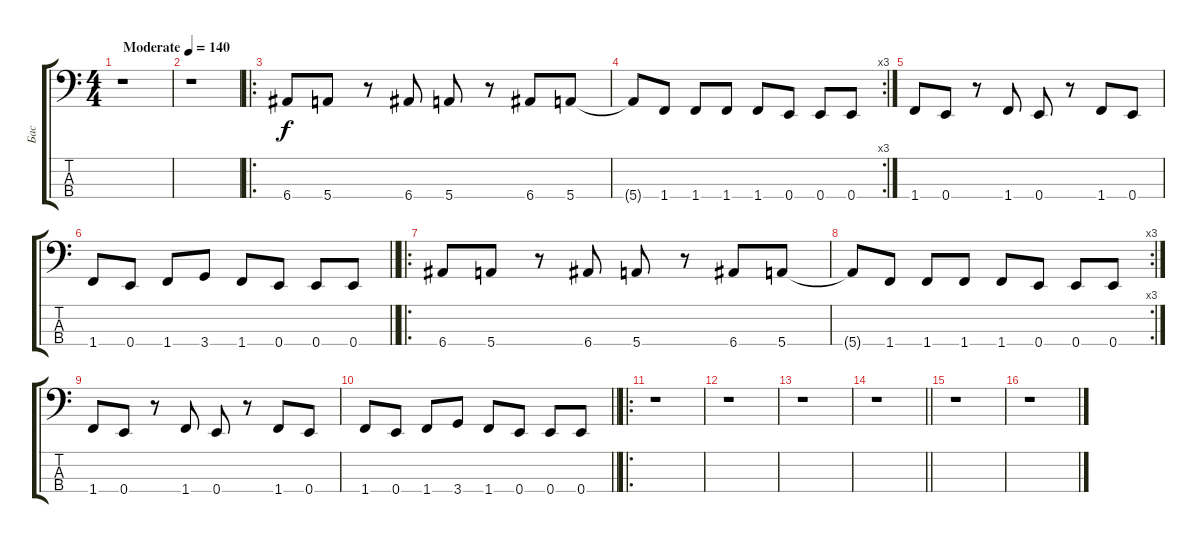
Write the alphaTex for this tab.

\track ("Бас" "Бас") {instrument electricbasspick}
\staff {score tabs}
\tuning (G2 D2 A1 E1) {hide}
\ts (4 4)
\tempo (140 "Moderate")
\clef f4
\ks c
r.1{dy f instrument electricbasspick} |
r.1 |
\ro
6.4.8 5.4.8 r.8 6.4.8 5.4.8 r.8 6.4.8 5.4.8 |
\rc 3
5.4{t}.8 1.4.8 1.4.8 1.4.8 1.4.8 0.4.8 0.4.8 0.4.8 |
1.4.8 0.4.8 r.8 1.4.8 0.4.8 r.8 1.4.8 0.4.8 |
\barLineRight lightlight
1.4.8 0.4.8 1.4.8 3.4.8 1.4.8 0.4.8 0.4.8 0.4.8 |
\ro
6.4.8 5.4.8 r.8 6.4.8 5.4.8 r.8 6.4.8 5.4.8 |
\rc 3
5.4{t}.8 1.4.8 1.4.8 1.4.8 1.4.8 0.4.8 0.4.8 0.4.8 |
1.4.8 0.4.8 r.8 1.4.8 0.4.8 r.8 1.4.8 0.4.8 |
\barLineRight lightlight
1.4.8 0.4.8 1.4.8 3.4.8 1.4.8 0.4.8 0.4.8 0.4.8 |
\ro
r.1 |
r.1 |
r.1 |
\barLineRight lightlight
r.1 |
r.1 |
r.1
